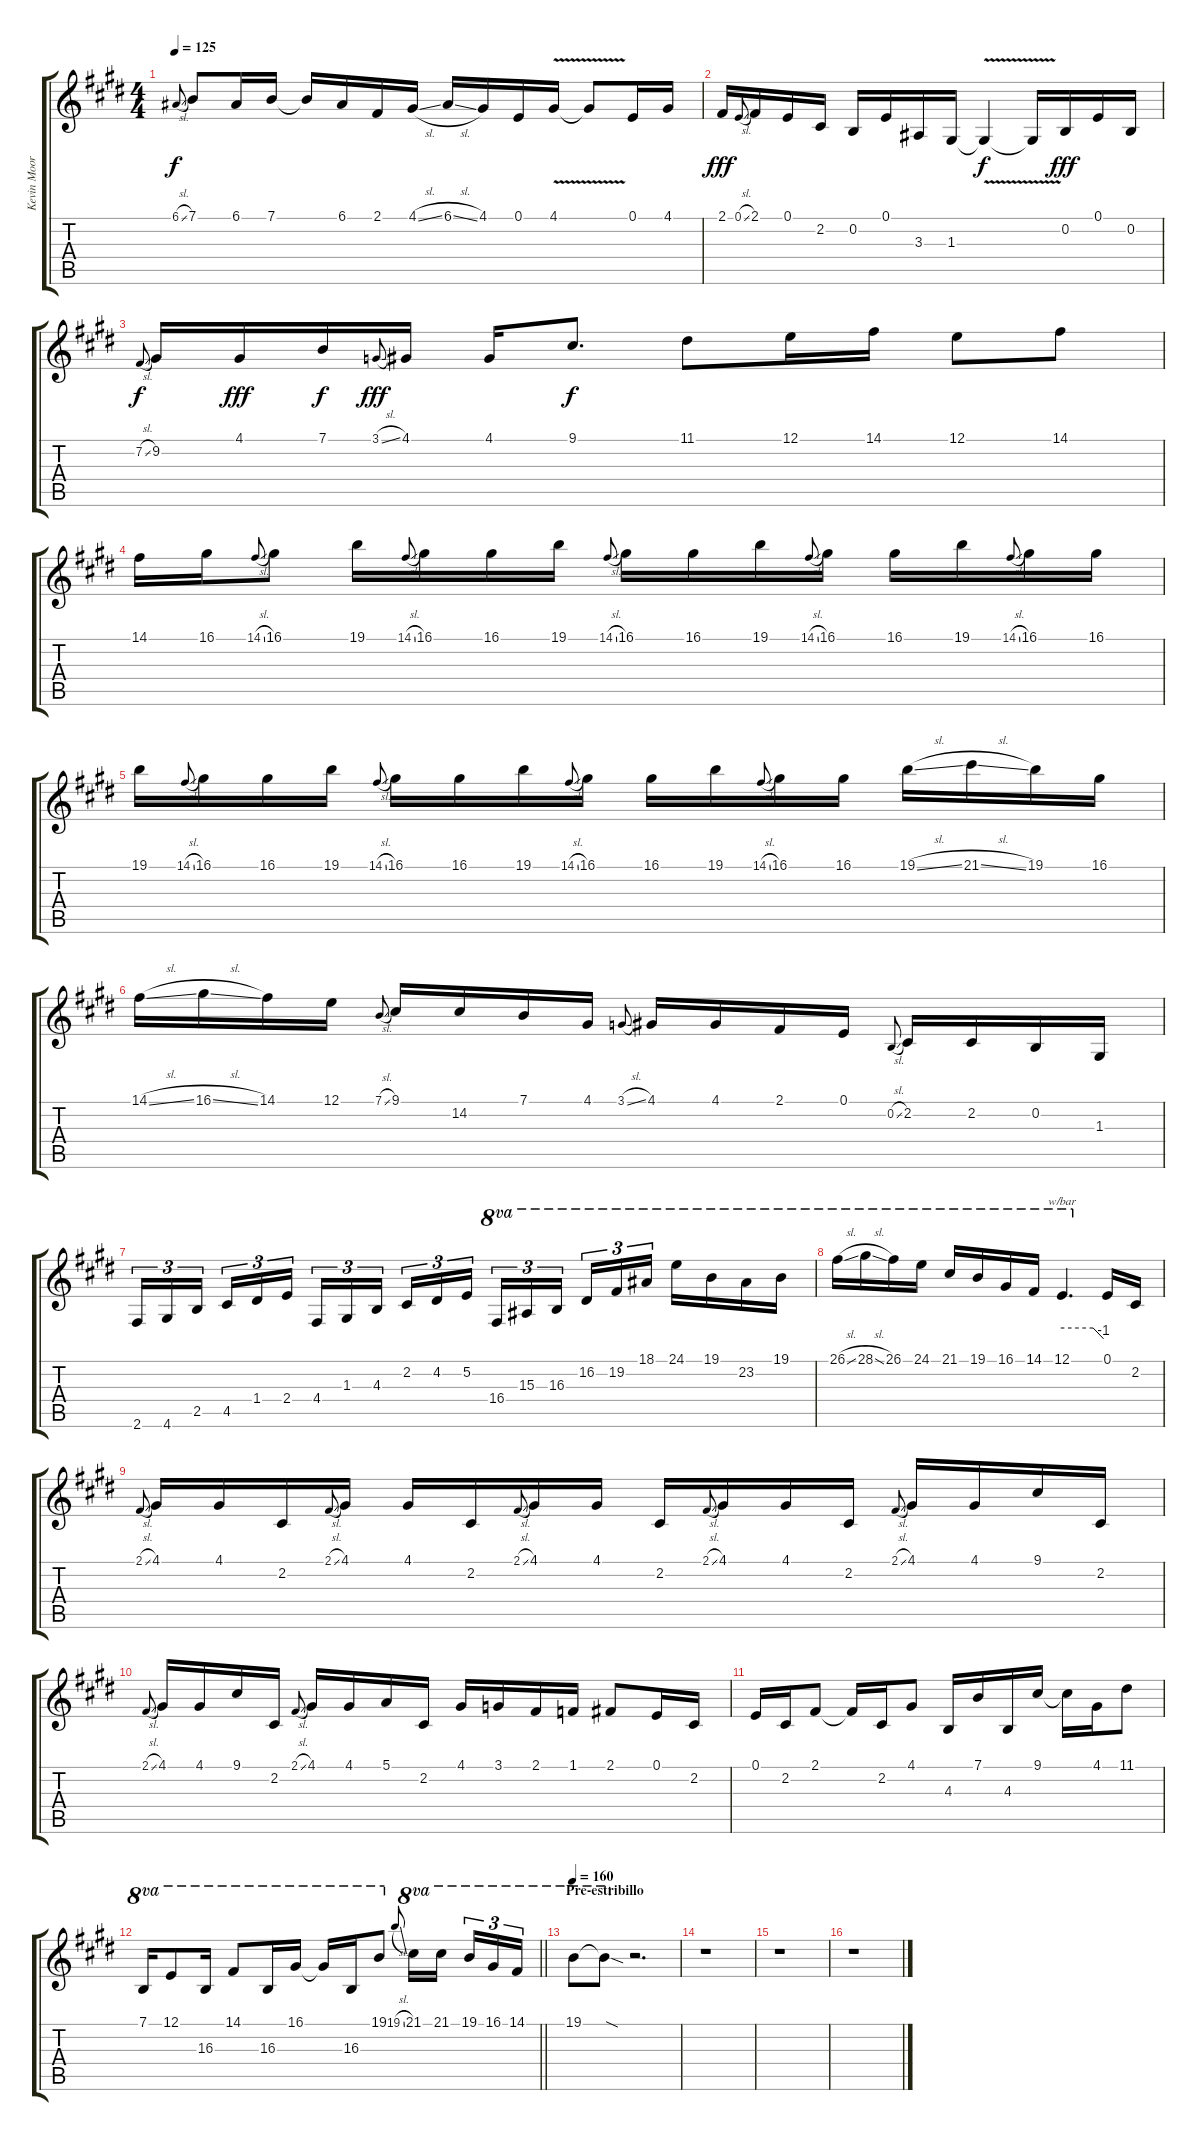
\track ("Kevin Moore I" "Kevin Moor") {instrument stringensemble1}
\staff {score tabs}
\tuning (E4 B3 G3 D3 A2 E2) {hide}
\ts (4 4)
\tempo 125
\clef g2
\ks e
6.1{sl}.8{gr onbeat dy f} 7.1.8 6.1.16 7.1.16 7.1{t}.16 6.1.16 2.1.16 4.1{sl}.16 6.1{sl}.16 4.1.16 0.1.16 4.1{v}.16 4.1{t}.8 0.1.16 4.1.16 |
2.1.16{dy fff} 0.1{sl}.8{gr onbeat} 2.1.16 0.1.16 2.2.16 0.2.16 0.1.16 3.3.16 1.3.16 1.3{v t}.4{dy f} 1.3{t}.16 0.2.16{dy fff} 0.1.16 0.2.16 |
7.2{sl}.8{gr onbeat dy f} 9.2.16 4.1.16{dy fff} 7.1.16{dy f} 3.1{sl}.8{gr onbeat dy fff} 4.1.16 4.1.16 9.1.8{d dy f} 11.1.8 12.1.16 14.1.16 12.1.8 14.1.8 |
14.1.16 16.1.16 14.1{sl}.8{gr onbeat} 16.1.8 19.1.16 14.1{sl}.8{gr onbeat} 16.1.16 16.1.16 19.1.16 14.1{sl}.8{gr onbeat} 16.1.16 16.1.16 19.1.16 14.1{sl}.8{gr onbeat} 16.1.16 16.1.16 19.1.16 14.1{sl}.8{gr onbeat} 16.1.16 16.1.16 |
19.1.16 14.1{sl}.8{gr onbeat} 16.1.16 16.1.16 19.1.16 14.1{sl}.8{gr onbeat} 16.1.16 16.1.16 19.1.16 14.1{sl}.8{gr onbeat} 16.1.16 16.1.16 19.1.16 14.1{sl}.8{gr onbeat} 16.1.16 16.1.16 19.1{sl}.16 21.1{sl}.16 19.1.16 16.1.16 |
14.1{sl}.16 16.1{sl}.16 14.1.16 12.1.16 7.1{sl}.8{gr onbeat} 9.1.16 14.2.16 7.1.16 4.1.16 3.1{sl}.8{gr onbeat} 4.1.16 4.1.16 2.1.16 0.1.16 0.2{sl}.8{gr onbeat} 2.2.16 2.2.16 0.2.16 1.3.16 |
2.6.16{tu (3 2) ot 8vb} 4.6.16{tu (3 2) ot 8vb} 2.5.16{tu (3 2) ot 8vb beam splitsecondary} 4.5.16{tu (3 2) ot 8vb} 1.4.16{tu (3 2) ot 8vb} 2.4.16{tu (3 2) ot 8vb} 4.4.16{tu (3 2)} 1.3.16{tu (3 2)} 4.3.16{tu (3 2) beam splitsecondary} 2.2.16{tu (3 2)} 4.2.16{tu (3 2)} 5.2.16{tu (3 2)} 16.4.16{tu (3 2) ot 8va} 15.3.16{tu (3 2) ot 8va} 16.3.16{tu (3 2) ot 8va beam splitsecondary} 16.2.16{tu (3 2) ot 8va} 19.2.16{tu (3 2) ot 8va} 18.1.16{tu (3 2) ot 8va} 24.1.16{ot 8va} 19.1.16{ot 8va} 23.2.16{ot 8va} 19.1.16{ot 8va} |
26.1{sl}.16{ot 8va} 28.1{sl}.16{ot 8va} 26.1.16{ot 8va} 24.1.16{ot 8va} 21.1.16{ot 8va} 19.1.16{ot 8va} 16.1.16{ot 8va} 14.1.16{ot 8va} 12.1.4{d tbe (custom default 0 0 45 0 60 -4) ot 8va} 0.1.16 2.2.16 |
2.1{sl}.8{gr onbeat} 4.1.16 4.1.16 2.2.16 2.1{sl}.8{gr onbeat} 4.1.16 4.1.16 2.2.16 2.1{sl}.8{gr onbeat} 4.1.16 4.1.16 2.2.16 2.1{sl}.8{gr onbeat} 4.1.16 4.1.16 2.2.16 2.1{sl}.8{gr onbeat} 4.1.16 4.1.16 9.1.16 2.2.16 |
2.1{sl}.8{gr onbeat} 4.1.16 4.1.16 9.1.16 2.2.16 2.1{sl}.8{gr onbeat} 4.1.16 4.1.16 5.1.16 2.2.16 4.1.16 3.1.16 2.1.16 1.1.16 2.1.8 0.1.16 2.2.16 |
0.1.16 2.2.16 2.1.8 2.1{t}.16 2.2.16 4.1.8 4.3.16 7.1.16 4.3.16 9.1.16 9.1{t}.16 4.1.16 11.1.8 |
\barLineRight lightlight
7.1.16{ot 8va} 12.1.8{ot 8va} 16.3.16{ot 8va} 14.1.8{ot 8va} 16.3.16{ot 8va} 16.1.16{ot 8va} 16.1{t}.16{ot 8va} 16.3.16{ot 8va} 19.1.8{ot 8va} 19.1{sl}.8{gr onbeat} 21.1.16{ot 8va} 21.1.16{ot 8va beam splitsecondary} 19.1.16{tu (3 2) ot 8va} 16.1.16{tu (3 2) ot 8va} 14.1.16{tu (3 2) ot 8va} |
\section ("" "Pre-estribillo")
\tempo 160
19.1.8{ot 8va} 19.1{sod t}.8{ot 8va} r.2{d} |
r.1 |
r.1 |
r.1
